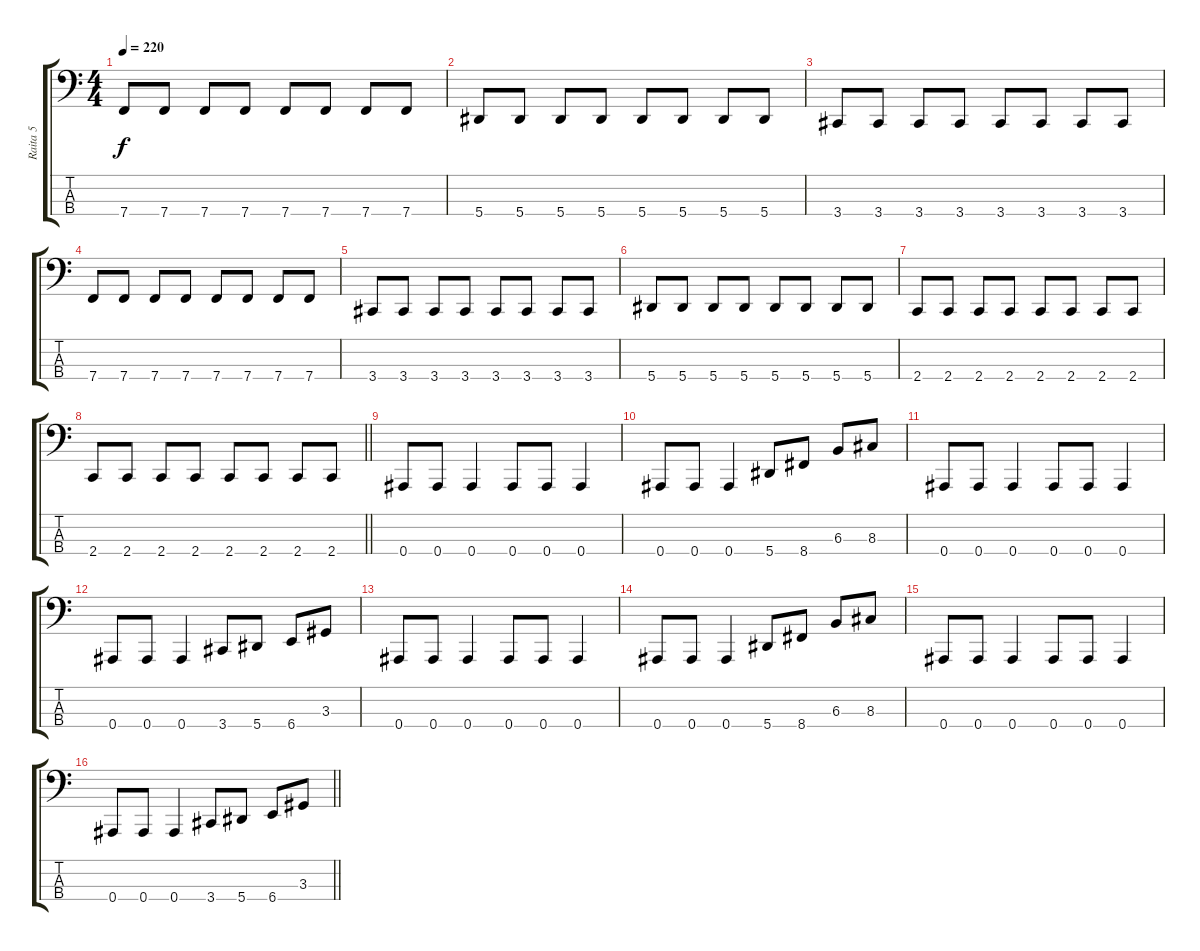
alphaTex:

\track ("Raita 5" "Raita 5") {instrument slapbass1}
\staff {score tabs}
\tuning (Eb2 Bb1 F1 Bb0) {hide}
\ts (4 4)
\tempo 220
\clef f4
\ks c
7.4.8{dy f} 7.4.8 7.4.8 7.4.8 7.4.8 7.4.8 7.4.8 7.4.8 |
5.4.8 5.4.8 5.4.8 5.4.8 5.4.8 5.4.8 5.4.8 5.4.8 |
3.4.8 3.4.8 3.4.8 3.4.8 3.4.8 3.4.8 3.4.8 3.4.8 |
7.4.8 7.4.8 7.4.8 7.4.8 7.4.8 7.4.8 7.4.8 7.4.8 |
3.4.8 3.4.8 3.4.8 3.4.8 3.4.8 3.4.8 3.4.8 3.4.8 |
5.4.8 5.4.8 5.4.8 5.4.8 5.4.8 5.4.8 5.4.8 5.4.8 |
2.4.8 2.4.8 2.4.8 2.4.8 2.4.8 2.4.8 2.4.8 2.4.8 |
\barLineRight lightlight
2.4.8 2.4.8 2.4.8 2.4.8 2.4.8 2.4.8 2.4.8 2.4.8 |
\section ("" "")
0.4.8 0.4.8 0.4.4 0.4.8 0.4.8 0.4.4 |
0.4.8 0.4.8 0.4.4 5.4.8 8.4.8 6.3.8 8.3.8 |
0.4.8 0.4.8 0.4.4 0.4.8 0.4.8 0.4.4 |
0.4.8 0.4.8 0.4.4 3.4.8 5.4.8 6.4.8 3.3.8 |
0.4.8 0.4.8 0.4.4 0.4.8 0.4.8 0.4.4 |
0.4.8 0.4.8 0.4.4 5.4.8 8.4.8 6.3.8 8.3.8 |
0.4.8 0.4.8 0.4.4 0.4.8 0.4.8 0.4.4 |
\barLineRight lightlight
0.4.8 0.4.8 0.4.4 3.4.8 5.4.8 6.4.8 3.3.8
